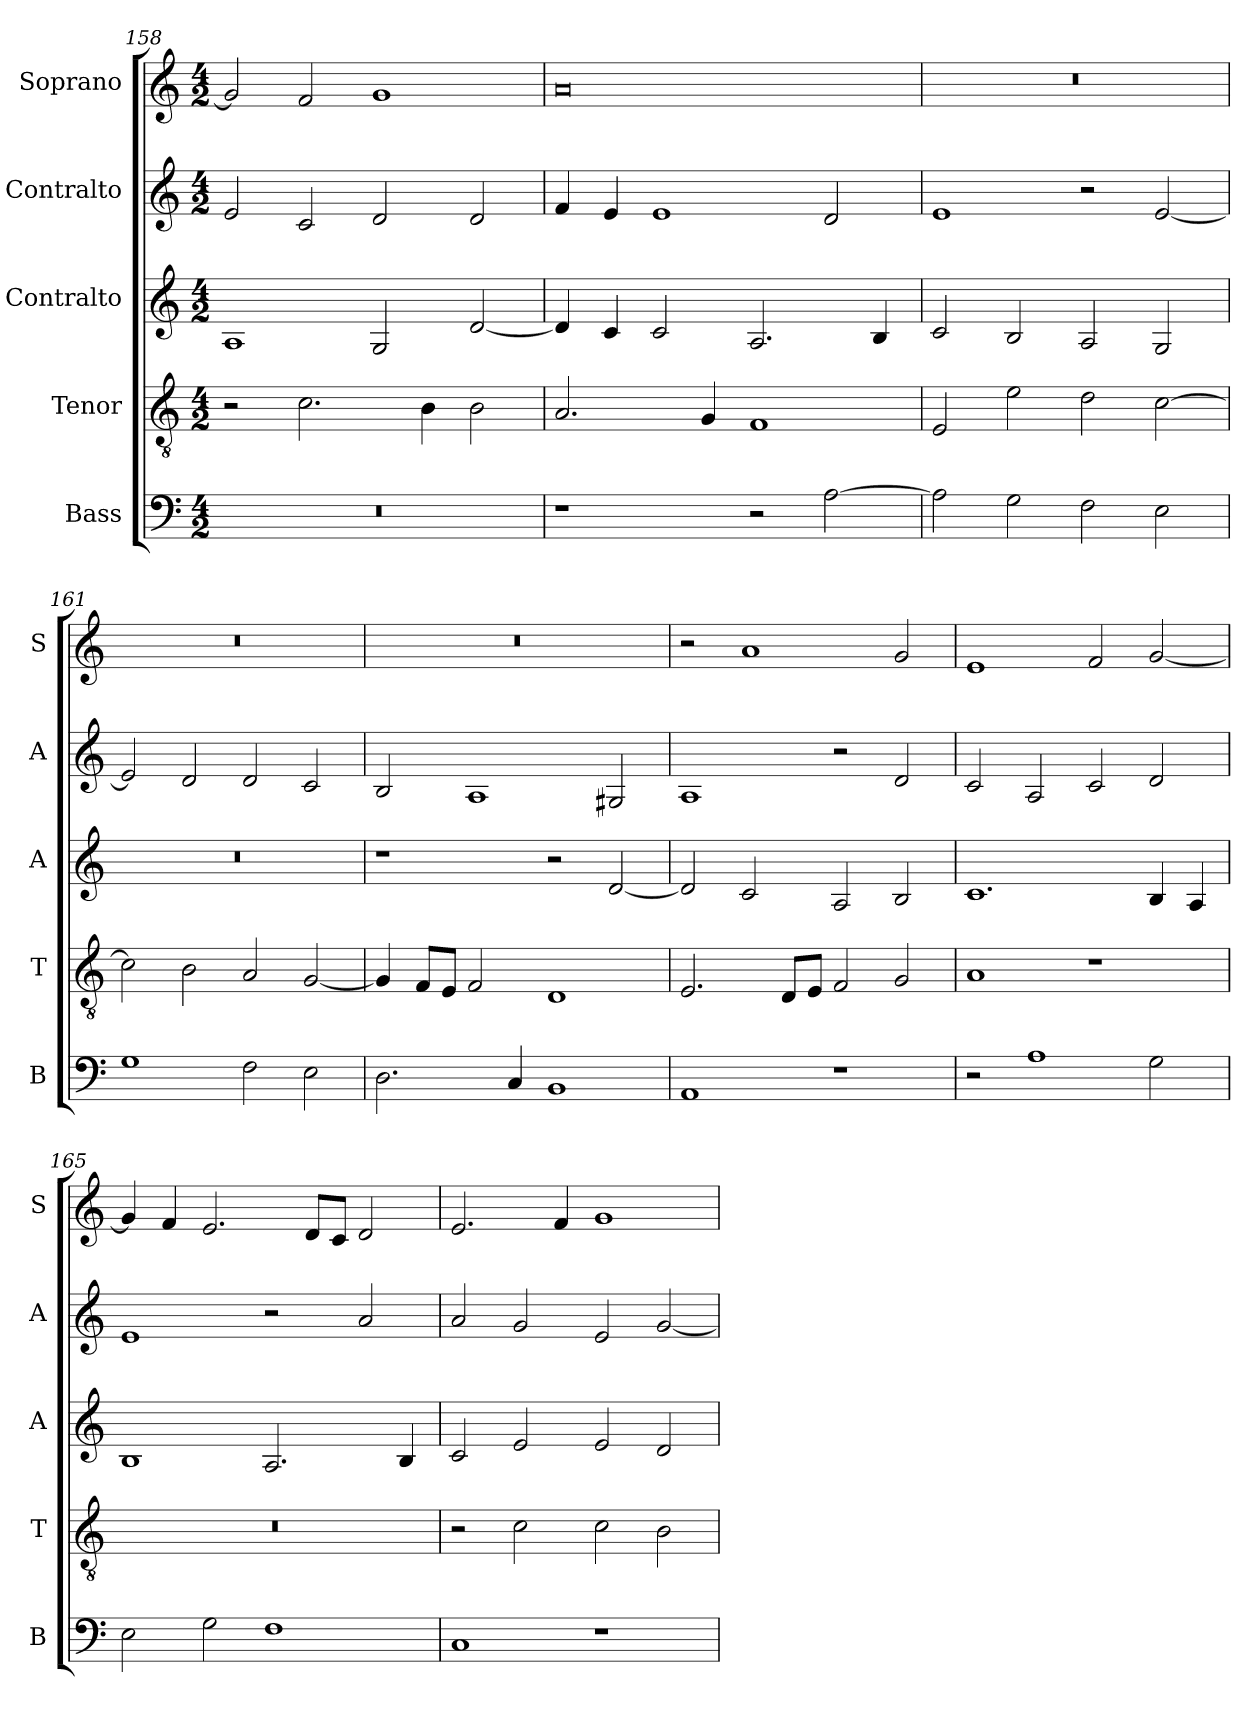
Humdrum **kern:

**kern	**kern	**kern	**kern	**kern
*part5	*part4	*part3	*part2	*part1
*staff5	*staff4	*staff3	*staff2	*staff1
*I"Bass	*I"Tenor	*I"Contralto	*I"Contralto	*I"Soprano
*I'B	*I'T	*I'A	*I'A	*I'S
*clefF4	*clefGv2	*clefG2	*clefG2	*clefG2
*k[]	*k[]	*k[]	*k[]	*k[]
*E:phr	*E:phr	*E:phr	*E:phr	*E:phr
*M4/2	*M4/2	*M4/2	*M4/2	*M4/2
=158	=158	=158	=158	=158
0r	2r	1A	2e	2g]
.	2.c	.	2c	2f
.	.	2G	2d	1g
.	4B	.	.	.
.	2B	[2d	2d	.
=159	=159	=159	=159	=159
1r	2.A	4d]	4f	0a
.	.	4c	4e	.
.	.	2c	1e	.
.	4G	.	.	.
2r	1F	2.A	.	.
[2A	.	.	2d	.
.	.	4B	.	.
=160	=160	=160	=160	=160
2A]	2E	2c	1e	0r
2G	2e	2B	.	.
2F	2d	2A	2r	.
2E	[2c	2G	[2e	.
=161	=161	=161	=161	=161
1G	2c]	0r	2e]	0r
.	2B	.	2d	.
2F	2A	.	2d	.
2E	[2G	.	2c	.
=162	=162	=162	=162	=162
2.D	4G]	1r	2B	0r
.	8F/L	.	.	.
.	8E/J	.	.	.
.	2F	.	1A	.
4C	.	.	.	.
1BB	1D	2r	.	.
.	.	[2d	2G#X	.
=163	=163	=163	=163	=163
1AA	2.E	2d]	1A	2r
.	.	2c	.	1a
.	8D/L	.	.	.
.	8E/J	.	.	.
1r	2F	2A	2r	.
.	2G	2B	2d	2g
=164	=164	=164	=164	=164
2r	1A	1.c	2c	1e
1A	.	.	2A	.
.	1r	.	2c	2f
2G	.	4B	2d	[2g
.	.	4A	.	.
=165	=165	=165	=165	=165
2E	0r	1B	1e	4g]
.	.	.	.	4f
2G	.	.	.	2.e
1F	.	2.A	2r	.
.	.	.	.	8d/L
.	.	.	.	8c/J
.	.	.	2a	2d
.	.	4B	.	.
=166	=166	=166	=166	=166
1C	2r	2c	2a	2.e
.	2c	2e	2g	.
.	.	.	.	4f
1r	2c	2e	2e	1g
.	2B	2d	[2g	.
=	=	=	=	=
*-	*-	*-	*-	*-
